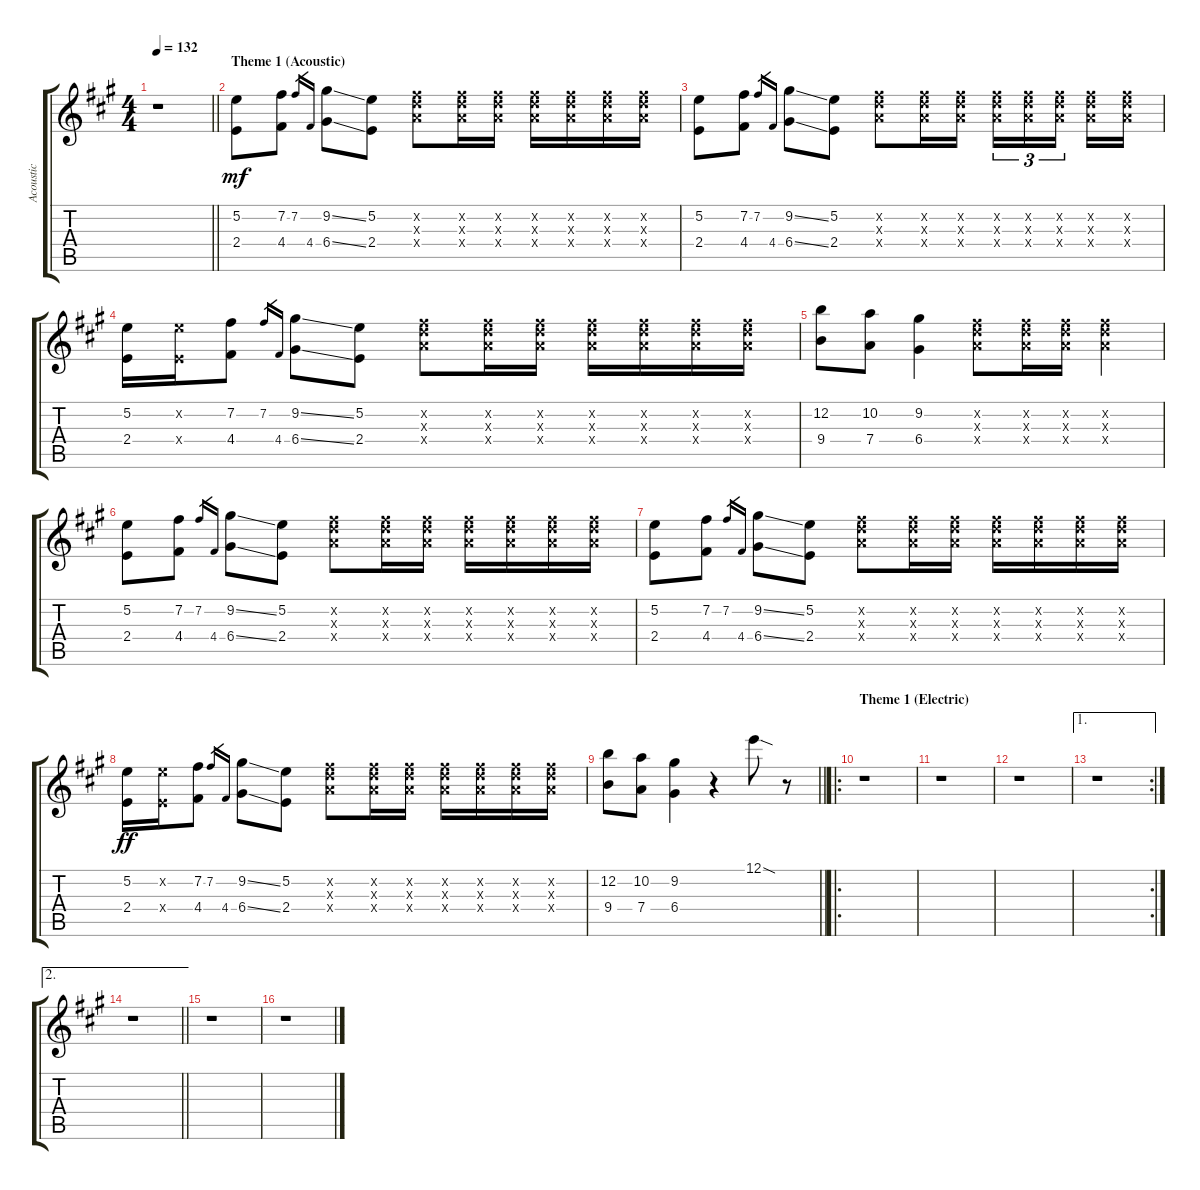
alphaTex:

\track ("Acoustic" "Acoustic") {instrument acousticguitarsteel}
\staff {score tabs}
\tuning (E4 B3 G3 D3 A2 E2) {hide}
\ts (4 4)
\tempo 132
\clef g2
\barLineRight lightlight
\ks a
r.1{dy mf instrument acousticguitarsteel} |
\section ("" "Theme 1 (Acoustic)")
(5.2 2.4).8 (7.2 4.4).8 7.2.16{gr} 4.4.16{gr} (9.2{ss} 6.4{ss}).8 (5.2 2.4).8 (7.2{x} 7.3{x} 7.4{x}).8 (7.2{x} 7.3{x} 7.4{x}).16 (7.2{x} 7.3{x} 7.4{x}).16 (7.2{x} 7.3{x} 7.4{x}).16 (7.2{x} 7.3{x} 7.4{x}).16 (7.2{x} 7.3{x} 7.4{x}).16 (7.2{x} 7.3{x} 7.4{x}).16 |
(5.2 2.4).8 (7.2 4.4).8 7.2.16{gr} 4.4.16{gr} (9.2{ss} 6.4{ss}).8 (5.2 2.4).8 (7.2{x} 7.3{x} 7.4{x}).8 (7.2{x} 7.3{x} 7.4{x}).16 (7.2{x} 7.3{x} 7.4{x}).16 (7.2{x} 7.3{x} 7.4{x}).16{tu (3 2)} (7.2{x} 7.3{x} 7.4{x}).16{tu (3 2)} (7.2{x} 7.3{x} 7.4{x}).16{tu (3 2) beam splitsecondary} (7.2{x} 7.3{x} 7.4{x}).16 (7.2{x} 7.3{x} 7.4{x}).16 |
(5.2 2.4).16 (5.2{x} 2.4{x}).16 (7.2 4.4).8 7.2.16{gr} 4.4.16{gr} (9.2{ss} 6.4{ss}).8 (5.2 2.4).8 (7.2{x} 7.3{x} 7.4{x}).8 (7.2{x} 7.3{x} 7.4{x}).16 (7.2{x} 7.3{x} 7.4{x}).16 (7.2{x} 7.3{x} 7.4{x}).16 (7.2{x} 7.3{x} 7.4{x}).16 (7.2{x} 7.3{x} 7.4{x}).16 (7.2{x} 7.3{x} 7.4{x}).16 |
(12.2 9.4).8 (10.2 7.4).8 (9.2 6.4).4 (7.2{x} 7.3{x} 7.4{x}).8 (7.2{x} 7.3{x} 7.4{x}).16 (7.2{x} 7.3{x} 7.4{x}).16 (7.2{x} 7.3{x} 7.4{x}).4 |
(5.2 2.4).8 (7.2 4.4).8 7.2.16{gr} 4.4.16{gr} (9.2{ss} 6.4{ss}).8 (5.2 2.4).8 (7.2{x} 7.3{x} 7.4{x}).8 (7.2{x} 7.3{x} 7.4{x}).16 (7.2{x} 7.3{x} 7.4{x}).16 (7.2{x} 7.3{x} 7.4{x}).16 (7.2{x} 7.3{x} 7.4{x}).16 (7.2{x} 7.3{x} 7.4{x}).16 (7.2{x} 7.3{x} 7.4{x}).16 |
(5.2 2.4).8 (7.2 4.4).8 7.2.16{gr} 4.4.16{gr} (9.2{ss} 6.4{ss}).8 (5.2 2.4).8 (7.2{x} 7.3{x} 7.4{x}).8 (7.2{x} 7.3{x} 7.4{x}).16 (7.2{x} 7.3{x} 7.4{x}).16 (7.2{x} 7.3{x} 7.4{x}).16 (7.2{x} 7.3{x} 7.4{x}).16 (7.2{x} 7.3{x} 7.4{x}).16 (7.2{x} 7.3{x} 7.4{x}).16 |
(5.2 2.4).16{dy ff} (5.2{x} 2.4{x}).16 (7.2 4.4).8 7.2.16{gr} 4.4.16{gr} (9.2{ss} 6.4{ss}).8 (5.2 2.4).8 (7.2{x} 7.3{x} 7.4{x}).8 (7.2{x} 7.3{x} 7.4{x}).16 (7.2{x} 7.3{x} 7.4{x}).16 (7.2{x} 7.3{x} 7.4{x}).16 (7.2{x} 7.3{x} 7.4{x}).16 (7.2{x} 7.3{x} 7.4{x}).16 (7.2{x} 7.3{x} 7.4{x}).16 |
\barLineRight lightlight
(12.2 9.4).8 (10.2 7.4).8 (9.2 6.4).4 r.4 12.1{sod}.8 r.8 |
\ro
\section ("" "Theme 1 (Electric)")
r.1 |
r.1 |
r.1 |
\ae 1
\rc 2
r.1 |
\ae 2
\barLineRight lightlight
r.1 |
r.1 |
r.1
